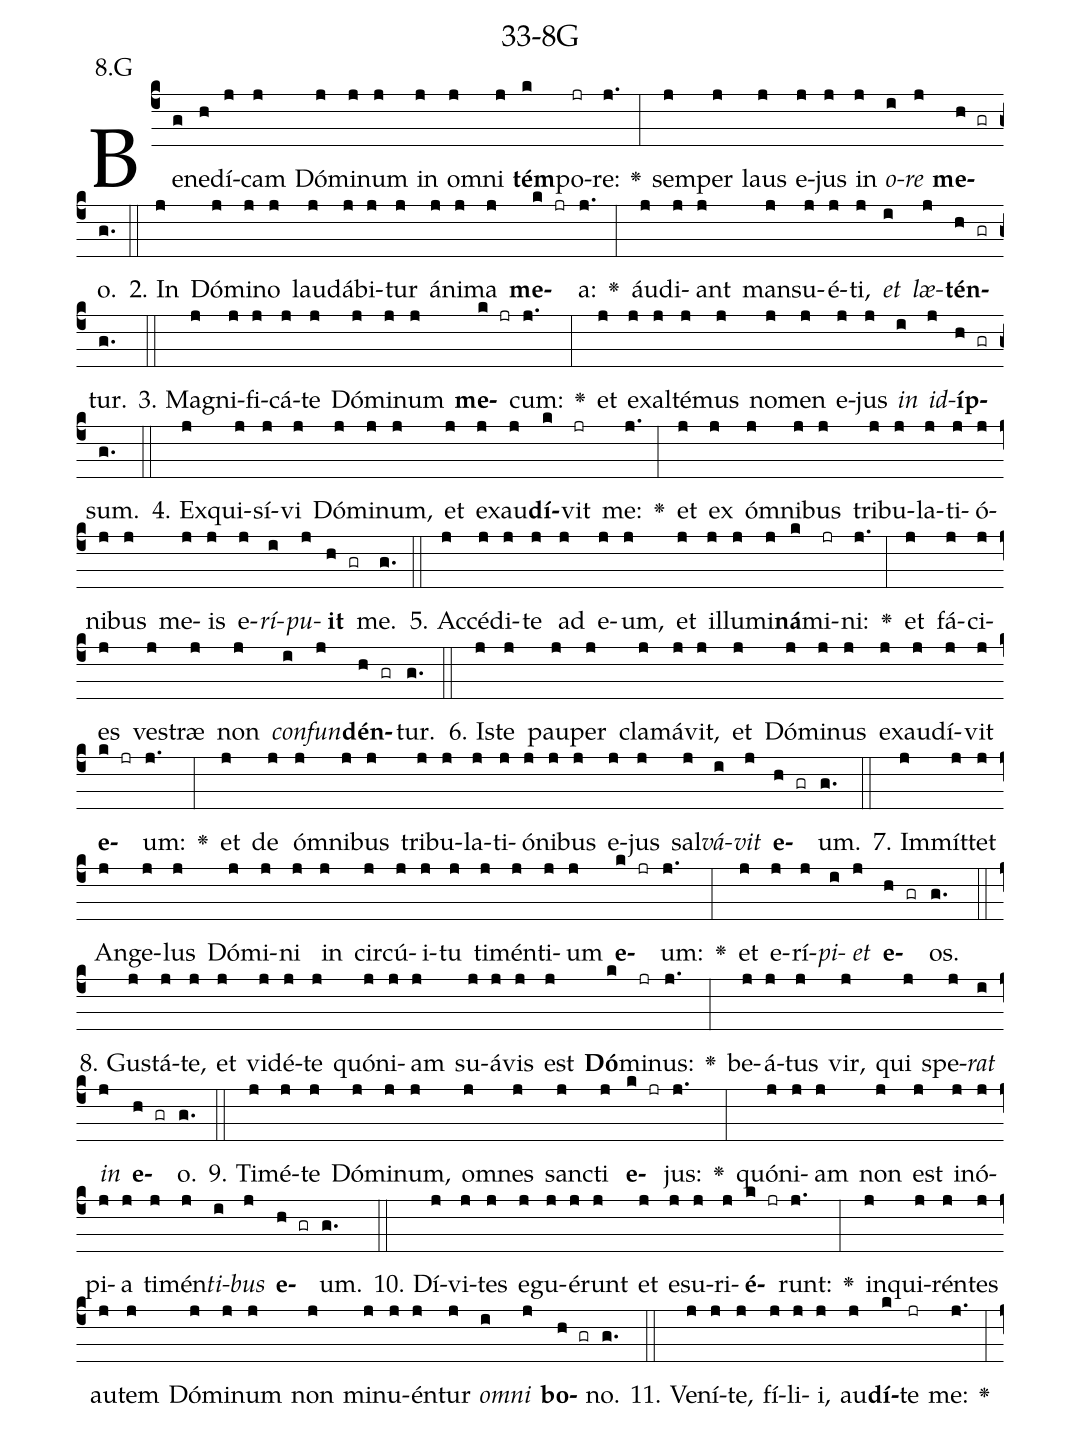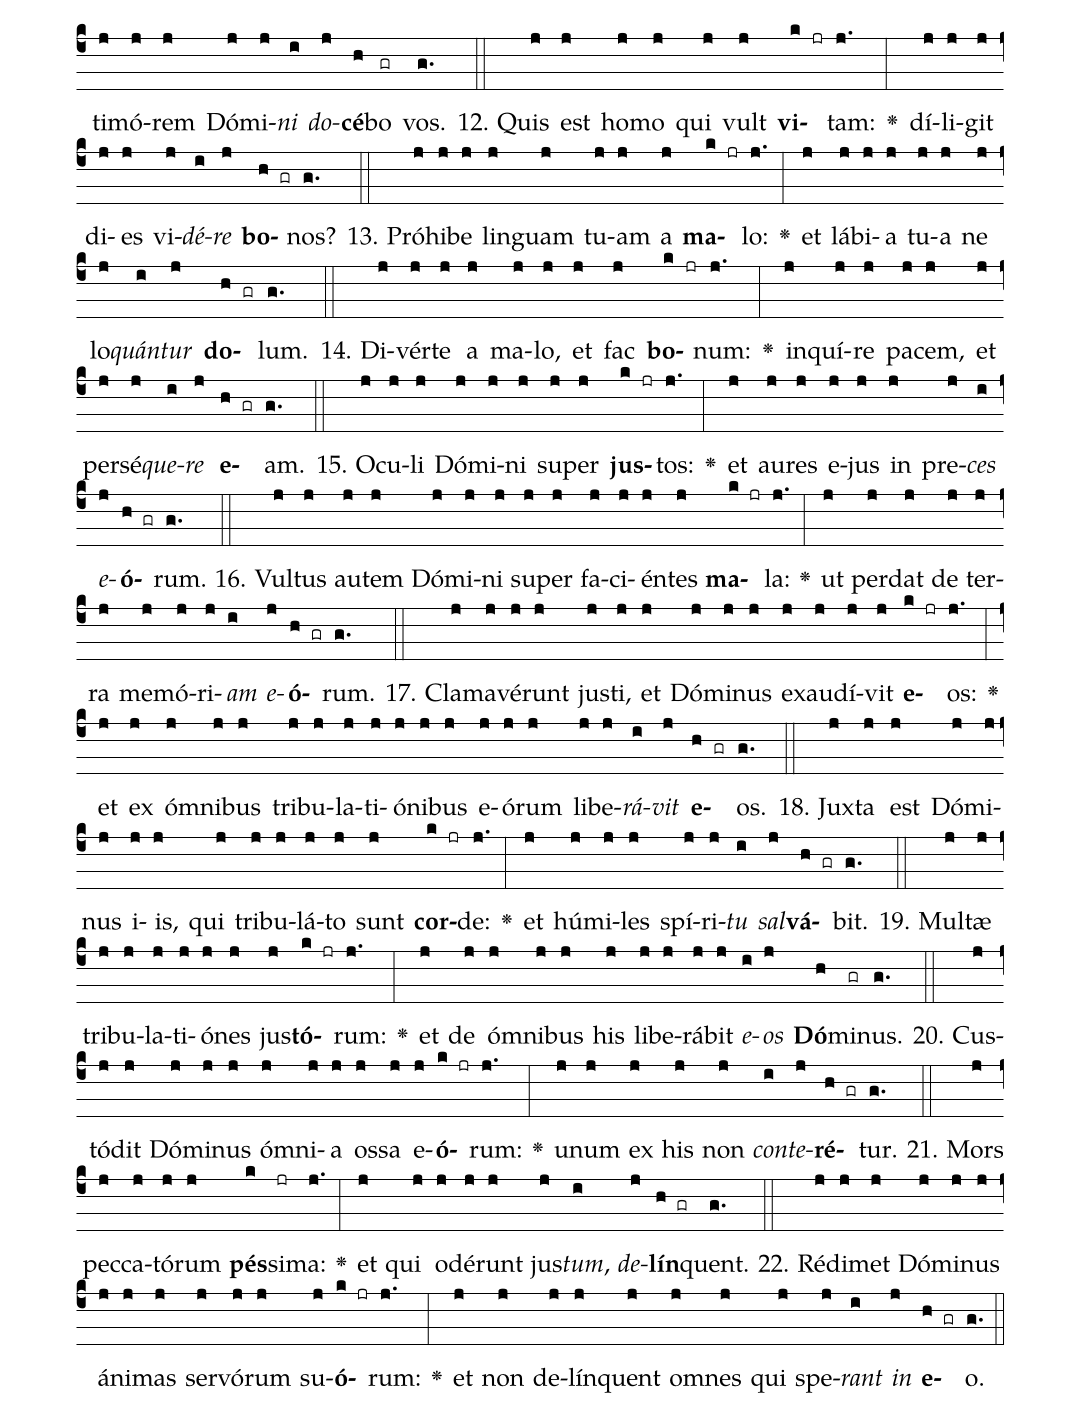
name: 33-8G;
annotation: 8.G;
%%
(c4)Be(g)ne(h)dí(j)cam(j) Dó(j)mi(j)num(j) in(j) om(j)ni(j) <b>tém</b>(k)po(jr)re:(j.) <v>\greheightstar</v>(:) sem(j)per(j) laus(j) e(j)jus(j) in(j) <i>o</i>(i)<i>re</i>(j) <b>me</b>(h gr)o.(g.) (::)
2. In(j) Dó(j)mi(j)no(j) lau(j)dá(j)bi(j)tur(j) á(j)ni(j)ma(j) <b>me</b>(k jr)a:(j.) <v>\greheightstar</v>(:) áu(j)di(j)ant(j) man(j)su(j)é(j)ti,(j) <i>et</i>(i) <i>læ</i>(j)<b>tén</b>(h gr)tur.(g.) (::)
3. Ma(j)gni(j)fi(j)cá(j)te(j) Dó(j)mi(j)num(j) <b>me</b>(k jr)cum:(j.) <v>\greheightstar</v>(:) et(j) ex(j)al(j)té(j)mus(j) no(j)men(j) e(j)jus(j) <i>in</i>(i) <i>id</i>(j)<b>íp</b>(h gr)sum.(g.) (::)
4. Ex(j)qui(j)sí(j)vi(j) Dó(j)mi(j)num,(j) et(j) ex(j)au(j)<b>dí</b>(k)vit(jr) me:(j.) <v>\greheightstar</v>(:) et(j) ex(j) óm(j)ni(j)bus(j) tri(j)bu(j)la(j)ti(j)ó(j)ni(j)bus(j) me(j)is(j) e(j)<i>rí</i>(i)<i>pu</i>(j)<b>it</b>(h gr) me.(g.) (::)
5. Ac(j)cé(j)di(j)te(j) ad(j) e(j)um,(j) et(j) il(j)lu(j)mi(j)<b>ná</b>(k)mi(jr)ni:(j.) <v>\greheightstar</v>(:) et(j) fá(j)ci(j)es(j) ves(j)træ(j) non(j) <i>con</i>(i)<i>fun</i>(j)<b>dén</b>(h gr)tur.(g.) (::)
6. Is(j)te(j) pau(j)per(j) cla(j)má(j)vit,(j) et(j) Dó(j)mi(j)nus(j) ex(j)au(j)dí(j)vit(j) <b>e</b>(k jr)um:(j.) <v>\greheightstar</v>(:) et(j) de(j) óm(j)ni(j)bus(j) tri(j)bu(j)la(j)ti(j)ó(j)ni(j)bus(j) e(j)jus(j) sal(j)<i>vá</i>(i)<i>vit</i>(j) <b>e</b>(h gr)um.(g.) (::)
7. Im(j)mít(j)tet(j) An(j)ge(j)lus(j) Dó(j)mi(j)ni(j) in(j) cir(j)cú(j)i(j)tu(j) ti(j)mén(j)ti(j)um(j) <b>e</b>(k jr)um:(j.) <v>\greheightstar</v>(:) et(j) e(j)rí(j)<i>pi</i>(i)<i>et</i>(j) <b>e</b>(h gr)os.(g.) (::)
8. Gus(j)tá(j)te,(j) et(j) vi(j)dé(j)te(j) quón(j)i(j)am(j) su(j)á(j)vis(j) est(j) <b>Dó</b>(k)mi(jr)nus:(j.) <v>\greheightstar</v>(:) be(j)á(j)tus(j) vir,(j) qui(j) spe(j)<i>rat</i>(i) <i>in</i>(j) <b>e</b>(h gr)o.(g.) (::)
9. Ti(j)mé(j)te(j) Dó(j)mi(j)num,(j) om(j)nes(j) sanc(j)ti(j) <b>e</b>(k jr)jus:(j.) <v>\greheightstar</v>(:) quón(j)i(j)am(j) non(j) est(j) in(j)ó(j)pi(j)a(j) ti(j)mén(j)<i>ti</i>(i)<i>bus</i>(j) <b>e</b>(h gr)um.(g.) (::)
10. Dí(j)vi(j)tes(j) e(j)gu(j)é(j)runt(j) et(j) e(j)su(j)ri(j)<b>é</b>(k jr)runt:(j.) <v>\greheightstar</v>(:) in(j)qui(j)rén(j)tes(j) au(j)tem(j) Dó(j)mi(j)num(j) non(j) mi(j)nu(j)én(j)tur(j) <i>om</i>(i)<i>ni</i>(j) <b>bo</b>(h gr)no.(g.) (::)
11. Ve(j)ní(j)te,(j) fí(j)li(j)i,(j) au(j)<b>dí</b>(k)te(jr) me:(j.) <v>\greheightstar</v>(:) ti(j)mó(j)rem(j) Dó(j)mi(j)<i>ni</i>(i) <i>do</i>(j)<b>cé</b>(h)bo(gr) vos.(g.) (::)
12. Quis(j) est(j) ho(j)mo(j) qui(j) vult(j) <b>vi</b>(k jr)tam:(j.) <v>\greheightstar</v>(:) dí(j)li(j)git(j) di(j)es(j) vi(j)<i>dé</i>(i)<i>re</i>(j) <b>bo</b>(h gr)nos?(g.) (::)
13. Pró(j)hi(j)be(j) lin(j)guam(j) tu(j)am(j) a(j) <b>ma</b>(k jr)lo:(j.) <v>\greheightstar</v>(:) et(j) lá(j)bi(j)a(j) tu(j)a(j) ne(j) lo(j)<i>quán</i>(i)<i>tur</i>(j) <b>do</b>(h gr)lum.(g.) (::)
14. Di(j)vér(j)te(j) a(j) ma(j)lo,(j) et(j) fac(j) <b>bo</b>(k jr)num:(j.) <v>\greheightstar</v>(:) in(j)quí(j)re(j) pa(j)cem,(j) et(j) per(j)sé(j)<i>que</i>(i)<i>re</i>(j) <b>e</b>(h gr)am.(g.) (::)
15. O(j)cu(j)li(j) Dó(j)mi(j)ni(j) su(j)per(j) <b>jus</b>(k jr)tos:(j.) <v>\greheightstar</v>(:) et(j) au(j)res(j) e(j)jus(j) in(j) pre(j)<i>ces</i>(i) <i>e</i>(j)<b>ó</b>(h gr)rum.(g.) (::)
16. Vul(j)tus(j) au(j)tem(j) Dó(j)mi(j)ni(j) su(j)per(j) fa(j)ci(j)én(j)tes(j) <b>ma</b>(k jr)la:(j.) <v>\greheightstar</v>(:) ut(j) per(j)dat(j) de(j) ter(j)ra(j) me(j)mó(j)ri(j)<i>am</i>(i) <i>e</i>(j)<b>ó</b>(h gr)rum.(g.) (::)
17. Cla(j)ma(j)vé(j)runt(j) jus(j)ti,(j) et(j) Dó(j)mi(j)nus(j) ex(j)au(j)dí(j)vit(j) <b>e</b>(k jr)os:(j.) <v>\greheightstar</v>(:) et(j) ex(j) óm(j)ni(j)bus(j) tri(j)bu(j)la(j)ti(j)ó(j)ni(j)bus(j) e(j)ó(j)rum(j) li(j)be(j)<i>rá</i>(i)<i>vit</i>(j) <b>e</b>(h gr)os.(g.) (::)
18. Jux(j)ta(j) est(j) Dó(j)mi(j)nus(j) i(j)is,(j) qui(j) tri(j)bu(j)lá(j)to(j) sunt(j) <b>cor</b>(k jr)de:(j.) <v>\greheightstar</v>(:) et(j) hú(j)mi(j)les(j) spí(j)ri(j)<i>tu</i>(i) <i>sal</i>(j)<b>vá</b>(h gr)bit.(g.) (::)
19. Mul(j)tæ(j) tri(j)bu(j)la(j)ti(j)ó(j)nes(j) jus(j)<b>tó</b>(k jr)rum:(j.) <v>\greheightstar</v>(:) et(j) de(j) óm(j)ni(j)bus(j) his(j) li(j)be(j)rá(j)bit(j) <i>e</i>(i)<i>os</i>(j) <b>Dó</b>(h)mi(gr)nus.(g.) (::)
20. Cus(j)tó(j)dit(j) Dó(j)mi(j)nus(j) óm(j)ni(j)a(j) os(j)sa(j) e(j)<b>ó</b>(k jr)rum:(j.) <v>\greheightstar</v>(:) u(j)num(j) ex(j) his(j) non(j) <i>con</i>(i)<i>te</i>(j)<b>ré</b>(h gr)tur.(g.) (::)
21. Mors(j) pec(j)ca(j)tó(j)rum(j) <b>pés</b>(k)si(jr)ma:(j.) <v>\greheightstar</v>(:) et(j) qui(j) o(j)dé(j)runt(j) jus(j)<i>tum</i>,(i) <i>de</i>(j)<b>lín</b>(h gr)quent.(g.) (::)
22. Réd(j)i(j)met(j) Dó(j)mi(j)nus(j) á(j)ni(j)mas(j) ser(j)vó(j)rum(j) su(j)<b>ó</b>(k jr)rum:(j.) <v>\greheightstar</v>(:) et(j) non(j) de(j)lín(j)quent(j) om(j)nes(j) qui(j) spe(j)<i>rant</i>(i) <i>in</i>(j) <b>e</b>(h gr)o.(g.) (::)
